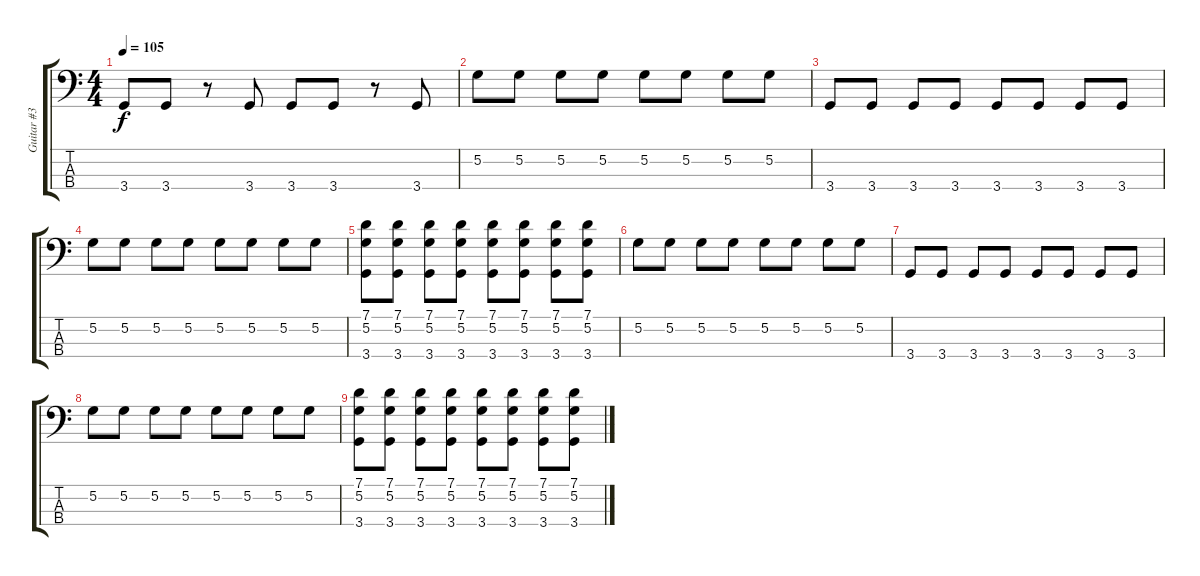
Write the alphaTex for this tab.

\track ("Guitar #3" "Guitar #3") {instrument distortionguitar}
\staff {score tabs}
\tuning (G2 D2 A1 E1) {hide}
\ts (4 4)
\tempo 105
\clef f4
\ks c
3.4.8{dy f instrument distortionguitar} 3.4.8 r.8 3.4.8 3.4.8 3.4.8 r.8 3.4.8 |
5.2.8 5.2.8 5.2.8 5.2.8 5.2.8 5.2.8 5.2.8 5.2.8 |
3.4.8 3.4.8 3.4.8 3.4.8 3.4.8 3.4.8 3.4.8 3.4.8 |
5.2.8 5.2.8 5.2.8 5.2.8 5.2.8 5.2.8 5.2.8 5.2.8 |
(7.1 5.2 3.4).8 (7.1 5.2 3.4).8 (7.1 5.2 3.4).8 (7.1 5.2 3.4).8 (7.1 5.2 3.4).8 (7.1 5.2 3.4).8 (7.1 5.2 3.4).8 (7.1 5.2 3.4).8 |
5.2.8 5.2.8 5.2.8 5.2.8 5.2.8 5.2.8 5.2.8 5.2.8 |
3.4.8 3.4.8 3.4.8 3.4.8 3.4.8 3.4.8 3.4.8 3.4.8 |
5.2.8 5.2.8 5.2.8 5.2.8 5.2.8 5.2.8 5.2.8 5.2.8 |
(7.1 5.2 3.4).8 (7.1 5.2 3.4).8 (7.1 5.2 3.4).8 (7.1 5.2 3.4).8 (7.1 5.2 3.4).8 (7.1 5.2 3.4).8 (7.1 5.2 3.4).8 (7.1 5.2 3.4).8
